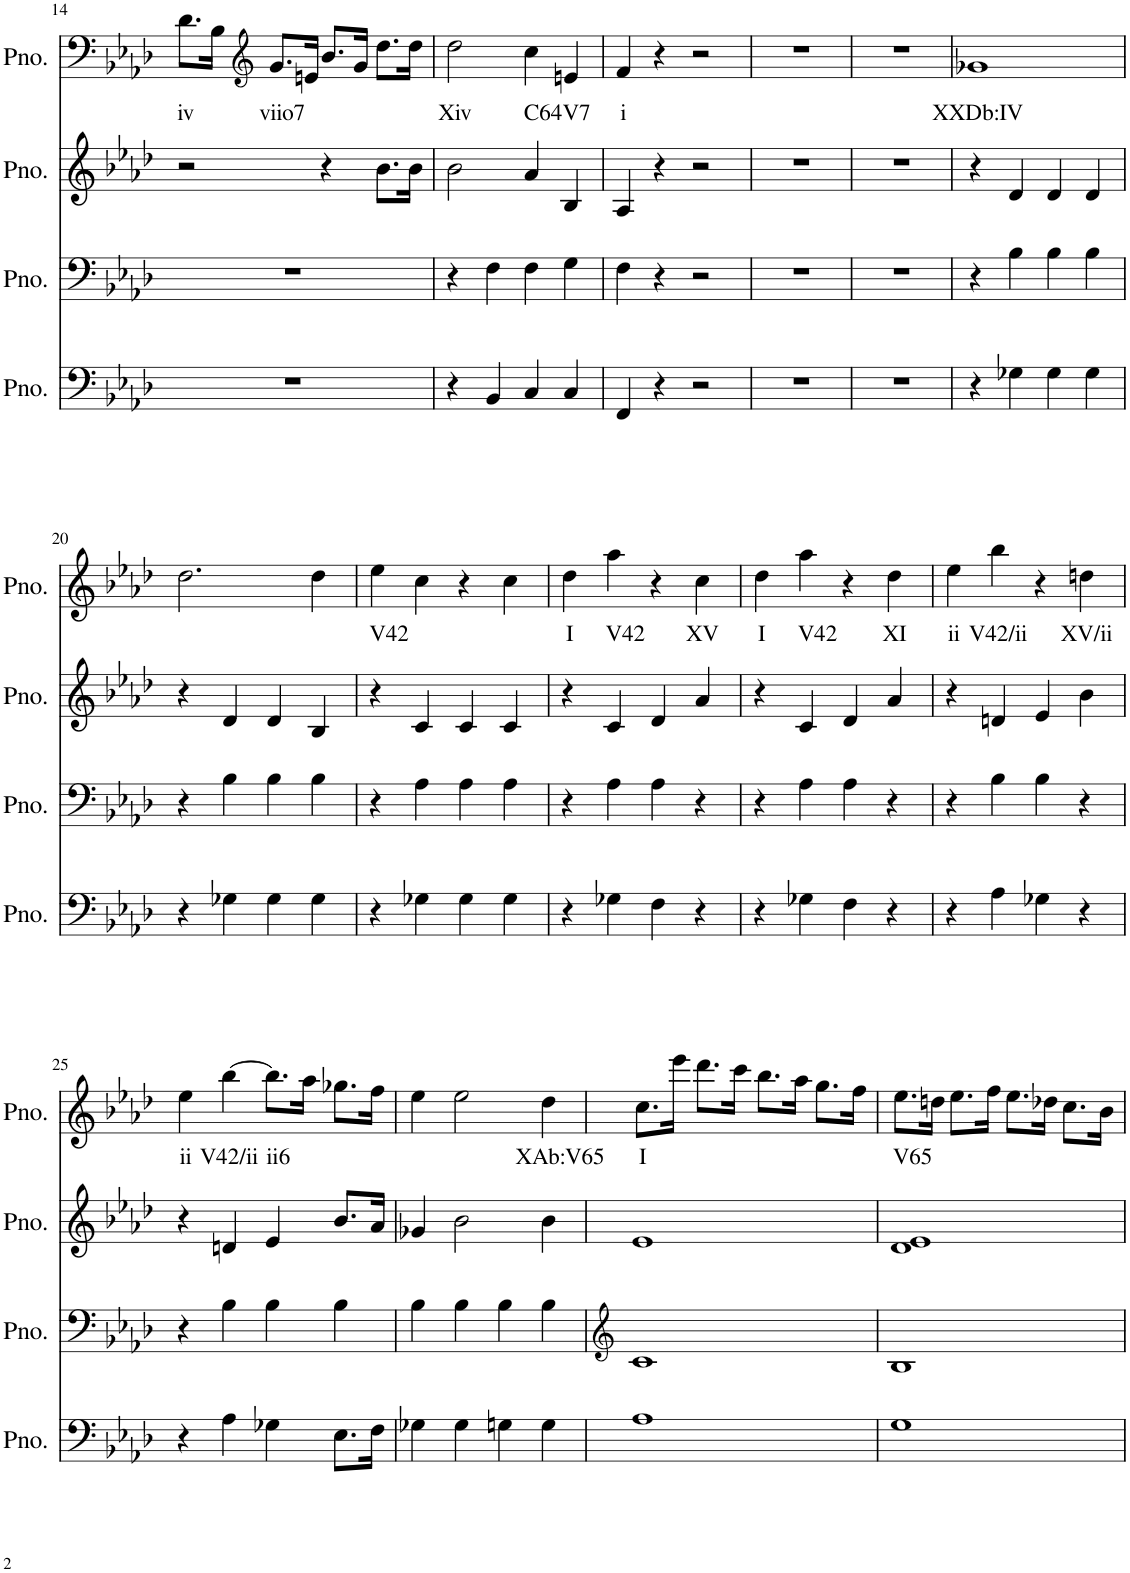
**kern	**kern	**kern	**kern	**text
*part4	*part3	*part2	*part1	*part1
*staff4	*staff3	*staff2	*staff1	*staff1
*I"Piano, MIDI File Track 1 Ch1	*I"Piano, MIDI File Track 2 Ch2	*I"Piano, MIDI File Track 3 Ch3	*I"Piano, MIDI File Track 4 Ch4	*
*I'Pno.	*I'Pno.	*I'Pno.	*I'Pno.	*
!!LO:PB:g=z
*clefF4	*clefF4	*clefG2	*clefF4	*
*k[b-e-a-d-]	*k[b-e-a-d-]	*k[b-e-a-d-]	*k[b-e-a-d-]	*
*M4/4	*M4/4	*M4/4	*M4/4	*
=14	=14	=14	=14	=14
!	!	!	!	!LO:LY:b
1r	1r	2r	8.d-\L	iv
.	.	.	16B-\Jk	.
*	*	*	*clefG2	*
!	!	!	!	!LO:LY:b
.	.	.	8.g/L	viio7
.	.	.	16en/Jk	.
.	.	4r	8.b-/L	.
.	.	.	16g/Jk	.
.	.	8.b-\L	8.dd-\L	.
.	.	16b-\Jk	16dd-\Jk	.
=15	=15	=15	=15	=15
!	!	!	!	!LO:LY:b
4r	4r	2b-\	2dd-\	Xiv
4BB-/	4F\	.	.	.
!	!	!	!	!LO:LY:b
4C/	4F\	4a-/	4cc\	C64
!	!	!	!	!LO:LY:b
4C/	4G\	4B-/	4en/	V7
=16	=16	=16	=16	=16
!	!	!	!	!LO:LY:b
4FF/	4F\	4A-/	4f/	i
4r	4r	4r	4r	.
2r	2r	2r	2r	.
=17	=17	=17	=17	=17
1r	1r	1r	1r	.
=18	=18	=18	=18	=18
1r	1r	1r	1r	.
=19	=19	=19	=19	=19
!	!	!	!	!LO:LY:b
4r	4r	4r	1g-X	XXDb:IV
4G-X\	4B-\	4d-/	.	.
4G-\	4B-\	4d-/	.	.
4G-\	4B-\	4d-/	.	.
!!LO:LB:g=z
=20	=20	=20	=20	=20
4r	4r	4r	2.dd-\	.
4G-X\	4B-\	4d-/	.	.
4G-\	4B-\	4d-/	.	.
4G-\	4B-\	4B-/	4dd-\	.
=21	=21	=21	=21	=21
!	!	!	!	!LO:LY:b
4r	4r	4r	4ee-\	V42
4G-X\	4A-\	4c/	4cc\	.
4G-\	4A-\	4c/	4r	.
4G-\	4A-\	4c/	4cc\	.
=22	=22	=22	=22	=22
!	!	!	!	!LO:LY:b
4r	4r	4r	4dd-\	I
!	!	!	!	!LO:LY:b
4G-X\	4A-\	4c/	4aa-\	V42
4F\	4A-\	4d-/	4r	.
!	!	!	!	!LO:LY:b
4r	4r	4a-/	4cc\	XV
=23	=23	=23	=23	=23
!	!	!	!	!LO:LY:b
4r	4r	4r	4dd-\	I
!	!	!	!	!LO:LY:b
4G-X\	4A-\	4c/	4aa-\	V42
4F\	4A-\	4d-/	4r	.
!	!	!	!	!LO:LY:b
4r	4r	4a-/	4dd-\	XI
=24	=24	=24	=24	=24
!	!	!	!	!LO:LY:b
4r	4r	4r	4ee-\	ii
!	!	!	!	!LO:LY:b
4A-\	4B-\	4dn/	4bb-\	V42/ii
4G-X\	4B-\	4e-/	4r	.
!	!	!	!	!LO:LY:b
4r	4r	4b-\	4ddn\	XV/ii
!!LO:LB:g=z
=25	=25	=25	=25	=25
!	!	!	!	!LO:LY:b
4r	4r	4r	4ee-\	ii
!	!	!	!	!LO:LY:b
4A-\	4B-\	4dn/	[4bb-\	V42/ii
!	!	!	!	!LO:LY:b
4G-X\	4B-\	4e-/	8.bb-\L]	ii6
.	.	.	16aa-\Jk	.
8.E-\L	4B-\	8.b-/L	8.gg-X\L	.
16F\Jk	.	16a-/Jk	16ff\Jk	.
=26	=26	=26	=26	=26
4G-X\	4B-\	4g-X/	4ee-\	.
4G-\	4B-\	2b-\	2ee-\	.
4Gn\	4B-\	.	.	.
!	!	!	!	!LO:LY:b
4G\	4B-\	4b-\	4dd-\	XAb:V65
=27	=27	=27	=27	=27
*	*clefG2	*	*	*
!	!	!	!	!LO:LY:b
1A-	1c	1e-	8.cc\L	I
.	.	.	16eee-\Jk	.
.	.	.	8.ddd-\L	.
.	.	.	16ccc\Jk	.
.	.	.	8.bb-\L	.
.	.	.	16aa-\Jk	.
.	.	.	8.gg\L	.
.	.	.	16ff\Jk	.
=28	=28	=28	=28	=28
!	!	!	!	!LO:LY:b
1G	1B-	1d- 1e-	8.ee-\L	V65
.	.	.	16ddn\Jk	.
.	.	.	8.ee-\L	.
.	.	.	16ff\Jk	.
.	.	.	8.ee-\L	.
.	.	.	16dd-X\Jk	.
.	.	.	8.cc\L	.
.	.	.	16b-\Jk	.
=	=	=	=	=
*-	*-	*-	*-	*-
